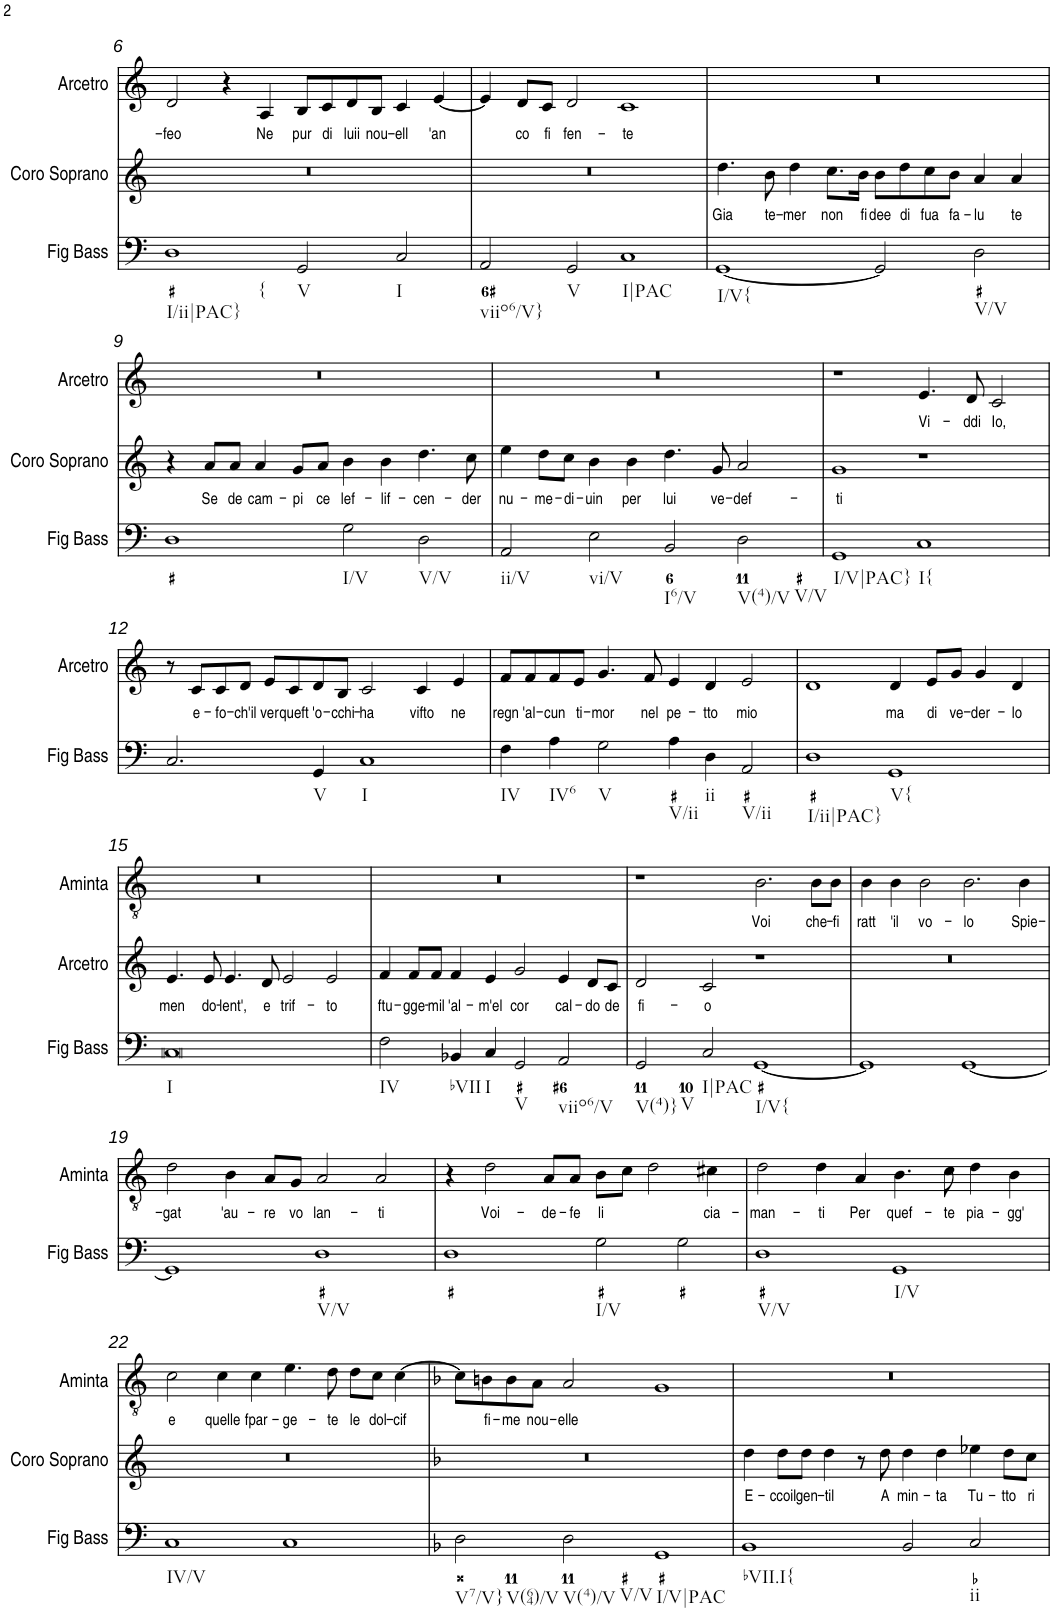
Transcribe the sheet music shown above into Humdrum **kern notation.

**kern	**kern	**text	**kern	**text	**kern	**text
*part4	*part3	*part3	*part2	*part2	*part1	*part1
*staff4	*staff3	*staff3	*staff2	*staff2	*staff1	*staff1
*I"Fig Bass	*I"Coro Soprano	*	*I"Arcetro	*	*I"Aminta	*
*I'Fig Bass	*I'Coro Soprano	*	*I'Arcetro	*	*I'Aminta	*
!!LO:PB:g=z
*clefF4	*clefG2	*	*clefG2	*	*clefGv2	*
*k[]	*k[]	*	*k[]	*	*k[]	*
*M4/2	*M4/2	*	*M4/2	*	*M4/2	*
=6	=6	=6	=6	=6	=6	=6
!LO:TX:b:t=I/ii|PAC}	!	!	!	!	!	!
!LO:TX:b:t={	!	!	!	!	!	!
!	!	!	!	!LO:LY:b	!	!
1D	0r	.	2d/	-feo	0r	.
.	.	.	4r	.	.	.
!	!	!	!	!LO:LY:b	!	!
.	.	.	4A/	Ne	.	.
!LO:TX:b:t=V	!	!	!	!	!	!
!	!	!	!	!LO:LY:b	!	!
2GG/	.	.	8B/L	pur	.	.
!	!	!	!	!LO:LY:b	!	!
.	.	.	8c/	di	.	.
!	!	!	!	!LO:LY:b	!	!
.	.	.	8d/	luii	.	.
!	!	!	!	!LO:LY:b	!	!
.	.	.	8B/J	nou-	.	.
!LO:TX:b:t=I	!	!	!	!	!	!
!	!	!	!	!LO:LY:b	!	!
2C/	.	.	4c/	-ell	.	.
!	!	!	!	!LO:LY:b	!	!
.	.	.	[4e/	'an	.	.
=7	=7	=7	=7	=7	=7	=7
!LO:TX:b:t=viio6/V}	!	!	!	!	!	!
2AA/	0r	.	4e/]	.	0r	.
!	!	!	!	!LO:LY:b	!	!
.	.	.	8d/L	co	.	.
!	!	!	!	!LO:LY:b	!	!
.	.	.	8c/J	fi	.	.
!LO:TX:b:t=V	!	!	!	!	!	!
!	!	!	!	!LO:LY:b	!	!
2GG/	.	.	2d/	fen-	.	.
!LO:TX:b:t=I|PAC	!	!	!	!	!	!
!	!	!	!	!LO:LY:b	!	!
1C	.	.	1c	-te	.	.
=8	=8	=8	=8	=8	=8	=8
!LO:TX:b:t=I/V{	!	!	!	!	!	!
!	!	!LO:LY:b	!	!	!	!
[1GG	4.dd\	Gia	0r	.	0r	.
!	!	!LO:LY:b	!	!	!	!
.	8b\	te-	.	.	.	.
!	!	!LO:LY:b	!	!	!	!
.	4dd\	-mer	.	.	.	.
!	!	!LO:LY:b	!	!	!	!
.	8.cc\L	non	.	.	.	.
!	!	!LO:LY:b	!	!	!	!
.	16b\Jk	fi	.	.	.	.
!	!	!LO:LY:b	!	!	!	!
2GG/]	8b\L	dee	.	.	.	.
!	!	!LO:LY:b	!	!	!	!
.	8dd\	di	.	.	.	.
!	!	!LO:LY:b	!	!	!	!
.	8cc\	fua	.	.	.	.
!	!	!LO:LY:b	!	!	!	!
.	8b\J	fa-	.	.	.	.
!LO:TX:b:t=V/V	!	!	!	!	!	!
!	!	!LO:LY:b	!	!	!	!
2D\	4a/	-lu	.	.	.	.
!	!	!LO:LY:b	!	!	!	!
.	4a/	te	.	.	.	.
!!LO:LB:g=z
=9	=9	=9	=9	=9	=9	=9
1D	4r	.	0r	.	0r	.
!	!	!LO:LY:b	!	!	!	!
.	8a/L	Se	.	.	.	.
!	!	!LO:LY:b	!	!	!	!
.	8a/J	de	.	.	.	.
!	!	!LO:LY:b	!	!	!	!
.	4a/	cam-	.	.	.	.
!	!	!LO:LY:b	!	!	!	!
.	8g/L	-pi	.	.	.	.
!	!	!LO:LY:b	!	!	!	!
.	8a/J	ce	.	.	.	.
!LO:TX:b:t=I/V	!	!	!	!	!	!
!	!	!LO:LY:b	!	!	!	!
2G\	4b\	lef-	.	.	.	.
!	!	!LO:LY:b	!	!	!	!
.	4b\	-lif-	.	.	.	.
!LO:TX:b:t=V/V	!	!	!	!	!	!
!	!	!LO:LY:b	!	!	!	!
2D\	4.dd\	cen-	.	.	.	.
!	!	!LO:LY:b	!	!	!	!
.	8cc\	-der	.	.	.	.
=10	=10	=10	=10	=10	=10	=10
!LO:TX:b:t=ii/V	!	!	!	!	!	!
!	!	!LO:LY:b	!	!	!	!
2AA/	4ee\	nu-	0r	.	0r	.
!	!	!LO:LY:b	!	!	!	!
.	8dd\L	-me-	.	.	.	.
!	!	!LO:LY:b	!	!	!	!
.	8cc\J	-di-	.	.	.	.
!LO:TX:b:t=vi/V	!	!	!	!	!	!
!	!	!LO:LY:b	!	!	!	!
2E\	4b\	-uin	.	.	.	.
!	!	!LO:LY:b	!	!	!	!
.	4b\	per	.	.	.	.
!LO:TX:b:t=I6/V	!	!	!	!	!	!
!	!	!LO:LY:b	!	!	!	!
2BB/	4.dd\	lui	.	.	.	.
!	!	!LO:LY:b	!	!	!	!
.	8g/	ve-	.	.	.	.
!LO:TX:b:t=V(4)/V	!	!	!	!	!	!
!LO:TX:b:t=V/V	!	!	!	!	!	!
!	!	!LO:LY:b	!	!	!	!
2D\	2a/	-def-	.	.	.	.
=11	=11	=11	=11	=11	=11	=11
!LO:TX:b:t=I/V|PAC}	!	!	!	!	!	!
!	!	!LO:LY:b	!	!	!	!
1GG	1g	-ti	1r	.	0r	.
!LO:TX:b:t=I{	!	!	!	!	!	!
!	!	!	!	!LO:LY:b	!	!
1C	1r	.	4.e/	Vi-	.	.
!	!	!	!	!LO:LY:b	!	!
.	.	.	8d/	-ddi	.	.
!	!	!	!	!LO:LY:b	!	!
.	.	.	2c/	Io,	.	.
!!LO:LB:g=z
=12	=12	=12	=12	=12	=12	=12
2.C/	0r	.	8r	.	0r	.
!	!	!	!	!LO:LY:b	!	!
.	.	.	8c/L	e-	.	.
!	!	!	!	!LO:LY:b	!	!
.	.	.	8c/	-fo-	.	.
!	!	!	!	!LO:LY:b	!	!
.	.	.	8d/J	-ch'il	.	.
!	!	!	!	!LO:LY:b	!	!
.	.	.	8e/L	ver	.	.
!	!	!	!	!LO:LY:b	!	!
.	.	.	8c/	queft	.	.
!LO:TX:b:t=V	!	!	!	!	!	!
!	!	!	!	!LO:LY:b	!	!
4GG/	.	.	8d/	'o-	.	.
!	!	!	!	!LO:LY:b	!	!
.	.	.	8B/J	-cchi-	.	.
!LO:TX:b:t=I	!	!	!	!	!	!
!	!	!	!	!LO:LY:b	!	!
1C	.	.	2c/	-ha	.	.
!	!	!	!	!LO:LY:b	!	!
.	.	.	4c/	vifto	.	.
!	!	!	!	!LO:LY:b	!	!
.	.	.	4e/	ne	.	.
=13	=13	=13	=13	=13	=13	=13
!LO:TX:b:t=IV	!	!	!	!	!	!
!	!	!	!	!LO:LY:b	!	!
4F\	0r	.	8f/L	regn	0r	.
!	!	!	!	!LO:LY:b	!	!
.	.	.	8f/	'al-	.	.
!LO:TX:b:t=IV6	!	!	!	!	!	!
!	!	!	!	!LO:LY:b	!	!
4A\	.	.	8f/	-cun	.	.
!	!	!	!	!LO:LY:b	!	!
.	.	.	8e/J	ti-	.	.
!LO:TX:b:t=V	!	!	!	!	!	!
!	!	!	!	!LO:LY:b	!	!
2G\	.	.	4.g/	-mor	.	.
!	!	!	!	!LO:LY:b	!	!
.	.	.	8f/	nel	.	.
!LO:TX:b:t=V/ii	!	!	!	!	!	!
!	!	!	!	!LO:LY:b	!	!
4A\	.	.	4e/	pe-	.	.
!LO:TX:b:t=ii	!	!	!	!	!	!
!	!	!	!	!LO:LY:b	!	!
4D\	.	.	4d/	-tto	.	.
!LO:TX:b:t=V/ii	!	!	!	!	!	!
!	!	!	!	!LO:LY:b	!	!
2AA/	.	.	2e/	mio	.	.
=14	=14	=14	=14	=14	=14	=14
!LO:TX:b:t=I/ii|PAC}	!	!	!	!	!	!
1D	0r	.	1d	.	0r	.
!LO:TX:b:t=V{	!	!	!	!	!	!
!	!	!	!	!LO:LY:b	!	!
1GG	.	.	4d/	ma	.	.
!	!	!	!	!LO:LY:b	!	!
.	.	.	8e/L	di	.	.
!	!	!	!	!LO:LY:b	!	!
.	.	.	8g/J	ve-	.	.
!	!	!	!	!LO:LY:b	!	!
.	.	.	4g/	-der-	.	.
!	!	!	!	!LO:LY:b	!	!
.	.	.	4d/	-lo	.	.
!!LO:LB:g=z
=15	=15	=15	=15	=15	=15	=15
!LO:TX:b:t=I	!	!	!	!	!	!
!	!	!	!	!LO:LY:b	!	!
0C	0r	.	4.e/	men	0r	.
!	!	!	!	!LO:LY:b	!	!
.	.	.	8e/	do-	.	.
!	!	!	!	!LO:LY:b	!	!
.	.	.	4.e/	-lent',	.	.
!	!	!	!	!LO:LY:b	!	!
.	.	.	8d/	e	.	.
!	!	!	!	!LO:LY:b	!	!
.	.	.	2e/	trif-	.	.
!	!	!	!	!LO:LY:b	!	!
.	.	.	2e/	-to	.	.
=16	=16	=16	=16	=16	=16	=16
!LO:TX:b:t=IV	!	!	!	!	!	!
!	!	!	!	!LO:LY:b	!	!
2F\	0r	.	4f/	ftu-	0r	.
!	!	!	!	!LO:LY:b	!	!
.	.	.	8f/L	-gge-	.	.
!	!	!	!	!LO:LY:b	!	!
.	.	.	8f/J	-mil	.	.
!LO:TX:b:t=bVII	!	!	!	!	!	!
!	!	!	!	!LO:LY:b	!	!
4BB-X/	.	.	4f/	'al-	.	.
!LO:TX:b:t=I	!	!	!	!	!	!
!	!	!	!	!LO:LY:b	!	!
4C/	.	.	4e/	-m'el	.	.
!LO:TX:b:t=V	!	!	!	!	!	!
!	!	!	!	!LO:LY:b	!	!
2GG/	.	.	2g/	cor	.	.
!LO:TX:b:t=viio6/V	!	!	!	!	!	!
!	!	!	!	!LO:LY:b	!	!
2AA/	.	.	4e/	cal-	.	.
!	!	!	!	!LO:LY:b	!	!
.	.	.	8d/L	-do	.	.
!	!	!	!	!LO:LY:b	!	!
.	.	.	8c/J	de	.	.
=17	=17	=17	=17	=17	=17	=17
!LO:TX:b:t=V(4)}	!	!	!	!	!	!
!LO:TX:b:t=V	!	!	!	!	!	!
!	!	!	!	!LO:LY:b	!	!
2GG/	0r	.	2d/	fi-	1r	.
!LO:TX:b:t=I|PAC	!	!	!	!	!	!
!	!	!	!	!LO:LY:b	!	!
2C/	.	.	2c/	-o	.	.
!LO:TX:b:t=I/V{	!	!	!	!	!	!
!	!	!	!	!	!	!LO:LY:b
[1GG	.	.	1r	.	2.B\	Voi
!	!	!	!	!	!	!LO:LY:b
.	.	.	.	.	8B\L	che-
!	!	!	!	!	!	!LO:LY:b
.	.	.	.	.	8B\J	-fi
=18	=18	=18	=18	=18	=18	=18
!	!	!	!	!	!	!LO:LY:b
1GG]	0r	.	0r	.	4B\	ratt
!	!	!	!	!	!	!LO:LY:b
.	.	.	.	.	4B\	'il
!	!	!	!	!	!	!LO:LY:b
.	.	.	.	.	2B\	vo-
!	!	!	!	!	!	!LO:LY:b
[1GG	.	.	.	.	2.B\	-lo
!	!	!	!	!	!	!LO:LY:b
.	.	.	.	.	4B\	Spie-
!!LO:LB:g=z
=19	=19	=19	=19	=19	=19	=19
!	!	!	!	!	!	!LO:LY:b
1GG]	0r	.	0r	.	2d\	-gat
!	!	!	!	!	!	!LO:LY:b
.	.	.	.	.	4B\	'au-
!	!	!	!	!	!	!LO:LY:b
.	.	.	.	.	8A/L	-re
!	!	!	!	!	!	!LO:LY:b
.	.	.	.	.	8G/J	vo
!LO:TX:b:t=V/V	!	!	!	!	!	!
!	!	!	!	!	!	!LO:LY:b
1D	.	.	.	.	2A/	lan-
!	!	!	!	!	!	!LO:LY:b
.	.	.	.	.	2A/	-ti
=20	=20	=20	=20	=20	=20	=20
1D	0r	.	0r	.	4r	.
!	!	!	!	!	!	!LO:LY:b
.	.	.	.	.	2d\	Voi-
!	!	!	!	!	!	!LO:LY:b
.	.	.	.	.	8A/L	-de-
!	!	!	!	!	!	!LO:LY:b
.	.	.	.	.	8A/J	-fe
!LO:TX:b:t=I/V	!	!	!	!	!	!
!	!	!	!	!	!	!LO:LY:b
2G\	.	.	.	.	8B\L	li
.	.	.	.	.	8c\J	.
.	.	.	.	.	2d\	.
2G\	.	.	.	.	.	.
!	!	!	!	!	!	!LO:LY:b
.	.	.	.	.	4c#X\	cia-
=21	=21	=21	=21	=21	=21	=21
!LO:TX:b:t=V/V	!	!	!	!	!	!
!	!	!	!	!	!	!LO:LY:b
1D	0r	.	0r	.	2d\	-man-
!	!	!	!	!	!	!LO:LY:b
.	.	.	.	.	4d\	-ti
!	!	!	!	!	!	!LO:LY:b
.	.	.	.	.	4A/	Per
!LO:TX:b:t=I/V	!	!	!	!	!	!
!	!	!	!	!	!	!LO:LY:b
1GG	.	.	.	.	4.B\	quef-
!	!	!	!	!	!	!LO:LY:b
.	.	.	.	.	8c\	-te
!	!	!	!	!	!	!LO:LY:b
.	.	.	.	.	4d\	pia-
!	!	!	!	!	!	!LO:LY:b
.	.	.	.	.	4B\	-gg'
!!LO:LB:g=z
=22	=22	=22	=22	=22	=22	=22
!LO:TX:b:t=IV/V	!	!	!	!	!	!
!	!	!	!	!	!	!LO:LY:b
1C	0r	.	0r	.	2c\	e
!	!	!	!	!	!	!LO:LY:b
.	.	.	.	.	4c\	quelle
!	!	!	!	!	!	!LO:LY:b
.	.	.	.	.	4c\	fpar-
!	!	!	!	!	!	!LO:LY:b
1C	.	.	.	.	4.e\	-ge-
!	!	!	!	!	!	!LO:LY:b
.	.	.	.	.	8d\	-te
!	!	!	!	!	!	!LO:LY:b
.	.	.	.	.	8d\L	le
!	!	!	!	!	!	!LO:LY:b
.	.	.	.	.	8c\J	dol-
!	!	!	!	!	!	!LO:LY:b
.	.	.	.	.	[4c\	-cif
=23	=23	=23	=23	=23	=23	=23
*k[b-]	*k[b-]	*	*k[b-]	*	*k[b-]	*
!LO:TX:b:t=V7/V}	!	!	!	!	!	!
!LO:TX:b:t=V(64)/V	!	!	!	!	!	!
2D\	0r	.	0r	.	8c\L]	.
!	!	!	!	!	!	!LO:LY:b
.	.	.	.	.	8Bn\	fi-
!	!	!	!	!	!	!LO:LY:b
.	.	.	.	.	8B\	-me
!	!	!	!	!	!	!LO:LY:b
.	.	.	.	.	8A\J	nou-
!LO:TX:b:t=V(4)/V	!	!	!	!	!	!
!LO:TX:b:t=V/V	!	!	!	!	!	!
!	!	!	!	!	!	!LO:LY:b
2D\	.	.	.	.	2A/	-elle
!LO:TX:b:t=I/V|PAC	!	!	!	!	!	!
1GG	.	.	.	.	1G	.
=24	=24	=24	=24	=24	=24	=24
!LO:TX:b:t=bVII.I{	!	!	!	!	!	!
!	!	!LO:LY:b	!	!	!	!
1BB-	4dd\	E-	0r	.	0r	.
!	!	!LO:LY:b	!	!	!	!
.	8dd\L	-ccoil	.	.	.	.
!	!	!LO:LY:b	!	!	!	!
.	8dd\J	gen-	.	.	.	.
!	!	!LO:LY:b	!	!	!	!
.	4dd\	-til	.	.	.	.
.	8r	.	.	.	.	.
!	!	!LO:LY:b	!	!	!	!
.	8dd\	A	.	.	.	.
!	!	!LO:LY:b	!	!	!	!
2BB-/	4dd\	min-	.	.	.	.
!	!	!LO:LY:b	!	!	!	!
.	4dd\	-ta	.	.	.	.
!LO:TX:b:t=ii	!	!	!	!	!	!
!	!	!LO:LY:b	!	!	!	!
2C/	4ee-X\	Tu-	.	.	.	.
!	!	!LO:LY:b	!	!	!	!
.	8dd\L	-tto	.	.	.	.
!	!	!LO:LY:b	!	!	!	!
.	8cc\J	ri	.	.	.	.
=	=	=	=	=	=	=
*-	*-	*-	*-	*-	*-	*-
